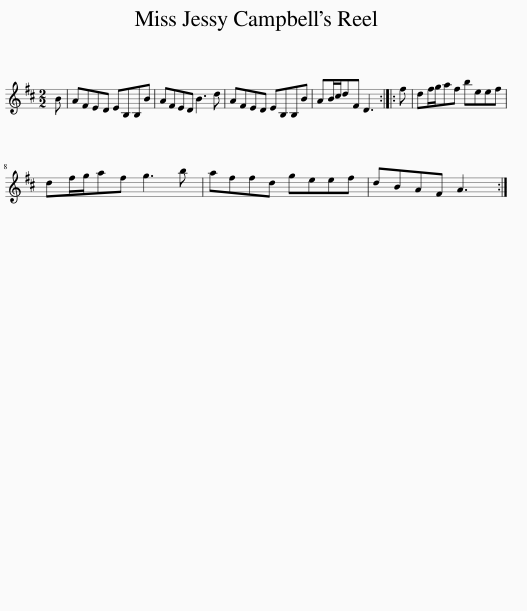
X:1
L:1/8
M:2/2
I:linebreak $
K:D
V:1 treble
V:1
 B | AFED EB,B,B | AFED B3 d | AFED EB,B,B | AB/c/dF D3 :: %5
 f | df/g/af beef |$ df/g/af g3 b | affd geef | dBAF A3 :| %10
